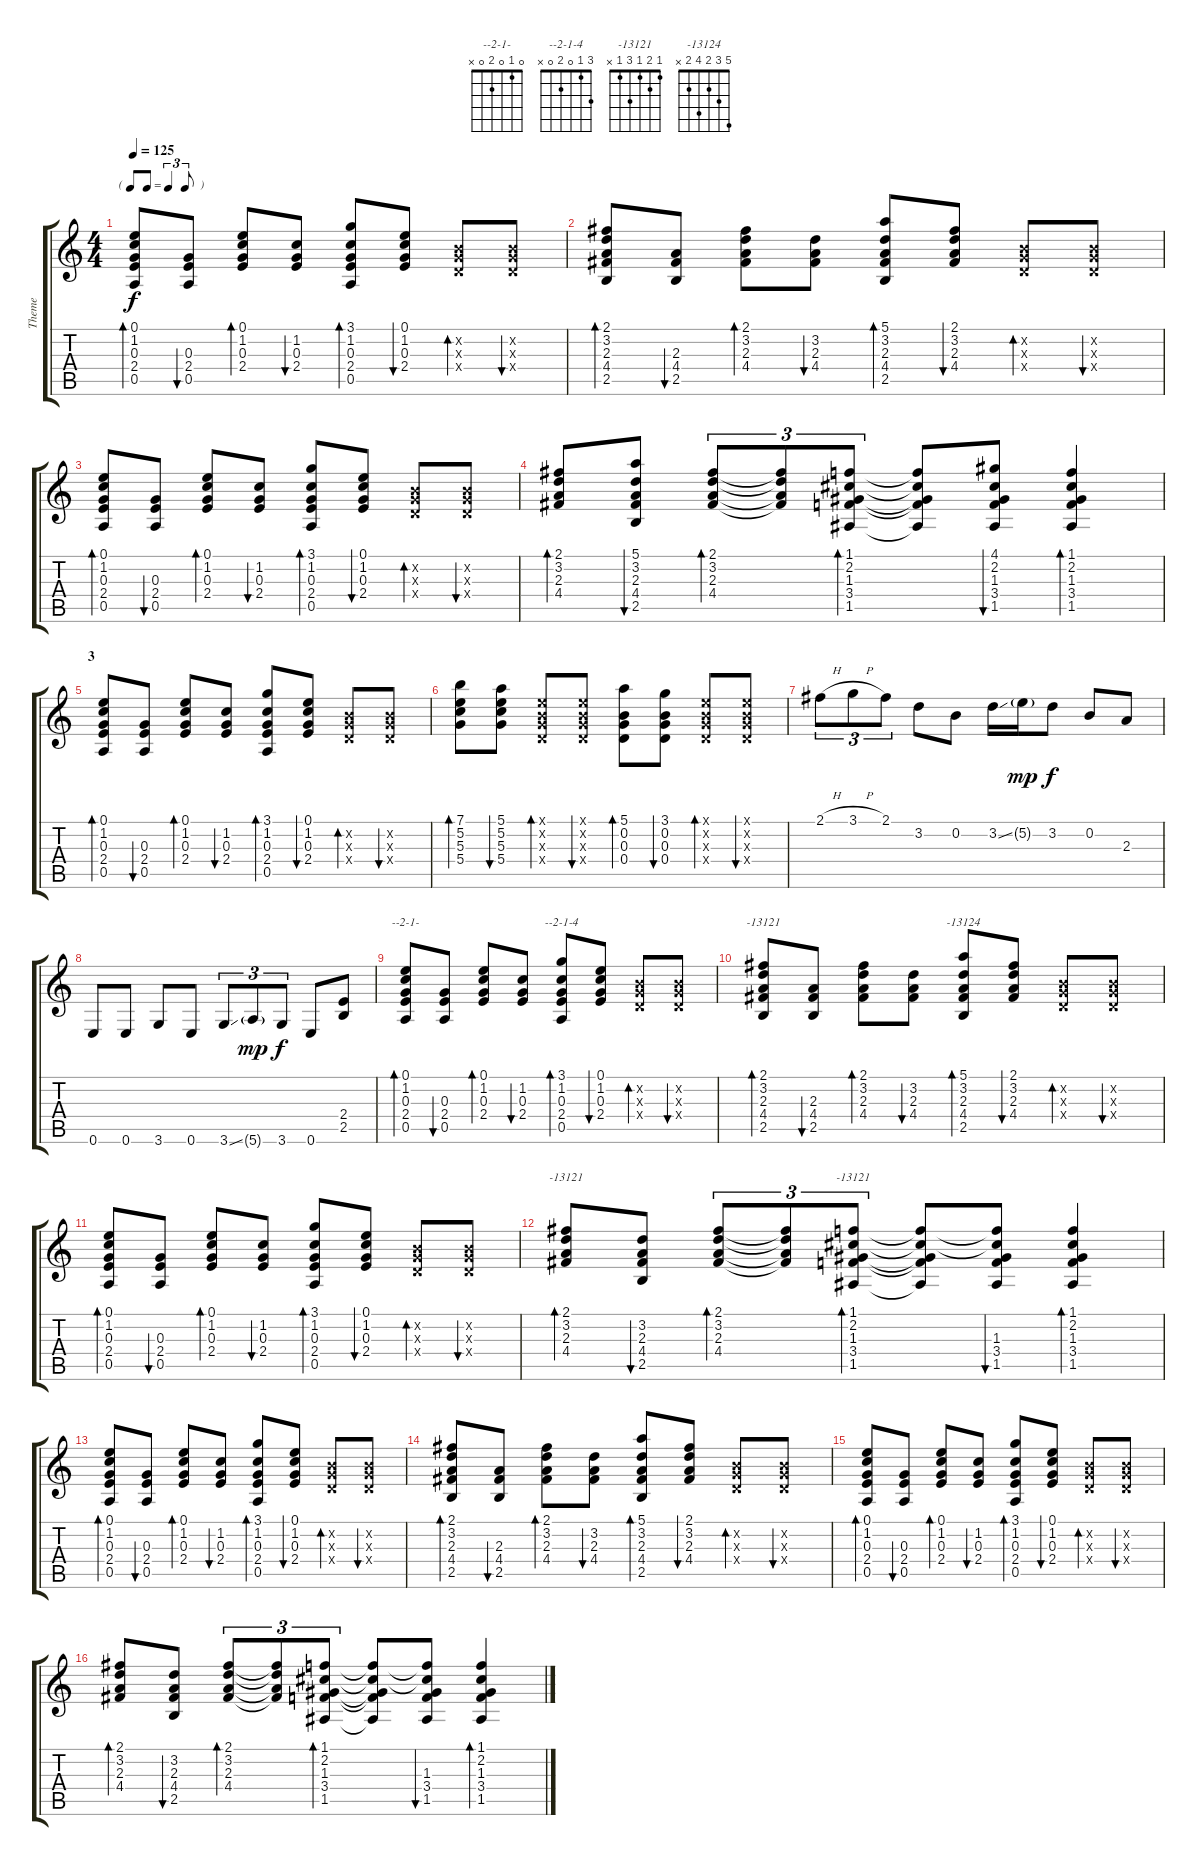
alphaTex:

\track ("Theme" "Theme") {instrument acousticguitarnylon}
\staff {score tabs}
\tuning (E4 B3 G3 D3 A2 E2) {hide}
\chord ("--2-1-" 0 1 0 2 0 x)
\chord ("--2-1-4" 3 1 0 2 0 x)
\chord ("-13121" 2 3 2 4 2 x)
\chord ("-13124" 5 3 2 4 2 x)
\chord ("-13121" 2 3 2 4 x x)
\chord ("-13121" 1 2 1 3 1 x)
\ts (4 4)
\tf triplet8th
\tempo 125
\clef g2
\ks c
(0.1 1.2 0.3 2.4 0.5).8{bd 60 dy f} (0.3 2.4 0.5).8{bu 60} (0.1 1.2 0.3 2.4).8{bd 60} (1.2 0.3 2.4).8{bu 60} (3.1 1.2 0.3 2.4 0.5).8{bd 60} (0.1 1.2 0.3 2.4).8{bu 60} (0.2{x} 0.3{x} 0.4{x}).8{bd 60} (0.2{x} 0.3{x} 0.4{x}).8{bu 60} |
(2.1 3.2 2.3 4.4 2.5).8{bd 60} (2.3 4.4 2.5).8{bu 60} (2.1 3.2 2.3 4.4).8{bd 60} (3.2 2.3 4.4).8{bu 60} (5.1 3.2 2.3 4.4 2.5).8{bd 60} (2.1 3.2 2.3 4.4).8{bu 60} (0.2{x} 0.3{x} 0.4{x}).8{bd 60} (0.2{x} 0.3{x} 0.4{x}).8{bu 60} |
(0.1 1.2 0.3 2.4 0.5).8{bd 60} (0.3 2.4 0.5).8{bu 60} (0.1 1.2 0.3 2.4).8{bd 60} (1.2 0.3 2.4).8{bu 60} (3.1 1.2 0.3 2.4 0.5).8{bd 60} (0.1 1.2 0.3 2.4).8{bu 60} (0.2{x} 0.3{x} 0.4{x}).8{bd 60} (0.2{x} 0.3{x} 0.4{x}).8{bu 60} |
(2.1 3.2 2.3 4.4).8{bd 60} (5.1 3.2 2.3 4.4 2.5).8{bu 60} (2.1 3.2 2.3 4.4).8{tu (3 2) bd 60} (2.1{t} 3.2{t} 2.3{t} 4.4{t}).8{tu (3 2)} (1.1 2.2 1.3 3.4 1.5).8{tu (3 2) bd 60} (1.1{t} 2.2{t} 1.3{t} 3.4{t} 1.5{t}).8 (4.1 2.2 1.3 3.4 1.5).8{bu 60} (1.1 2.2 1.3 3.4 1.5).4{bd 60} |
\section ("" "3")
(0.1 1.2 0.3 2.4 0.5).8{bd 60} (0.3 2.4 0.5).8{bu 60} (0.1 1.2 0.3 2.4).8{bd 60} (1.2 0.3 2.4).8{bu 60} (3.1 1.2 0.3 2.4 0.5).8{bd 60} (0.1 1.2 0.3 2.4).8{bu 60} (0.2{x} 0.3{x} 0.4{x}).8{bd 60} (0.2{x} 0.3{x} 0.4{x}).8{bu 60} |
(7.1 5.2 5.3 5.4).8{bd 60} (5.1 5.2 5.3 5.4).8{bu 60} (0.1{x} 0.2{x} 0.3{x} 0.4{x}).8{bd 60} (0.1{x} 0.2{x} 0.3{x} 0.4{x}).8{bu 60} (5.1 0.2 0.3 0.4).8{bd 60} (3.1 0.2 0.3 0.4).8{bu 60} (0.1{x} 0.2{x} 0.3{x} 0.4{x}).8{bd 60} (0.1{x} 0.2{x} 0.3{x} 0.4{x}).8{bu 60} |
2.1{h}.8{tu (3 2)} 3.1{h}.8{tu (3 2)} 2.1.8{tu (3 2)} 3.2.8 0.2.8 3.2{ss}.16 5.2{g}.16{dy mp} 3.2.8{dy f} 0.2.8 2.3.8 |
0.6.8 0.6.8 3.6.8 0.6.8 3.6{ss}.8{tu (3 2)} 5.6{g}.8{tu (3 2) dy mp} 3.6.8{tu (3 2) dy f} 0.6.8 (2.4 2.5).8 |
(0.1 1.2 0.3 2.4 0.5).8{bd 60 ch "--2-1-"} (0.3 2.4 0.5).8{bu 60} (0.1 1.2 0.3 2.4).8{bd 60} (1.2 0.3 2.4).8{bu 60} (3.1 1.2 0.3 2.4 0.5).8{bd 60 ch "--2-1-4"} (0.1 1.2 0.3 2.4).8{bu 60} (0.2{x} 0.3{x} 0.4{x}).8{bd 60} (0.2{x} 0.3{x} 0.4{x}).8{bu 60} |
(2.1 3.2 2.3 4.4 2.5).8{bd 60 ch "-13121"} (2.3 4.4 2.5).8{bu 60} (2.1 3.2 2.3 4.4).8{bd 60} (3.2 2.3 4.4).8{bu 60} (5.1 3.2 2.3 4.4 2.5).8{bd 60 ch "-13124"} (2.1 3.2 2.3 4.4).8{bu 60} (0.2{x} 0.3{x} 0.4{x}).8{bd 60} (0.2{x} 0.3{x} 0.4{x}).8{bu 60} |
(0.1 1.2 0.3 2.4 0.5).8{bd 60} (0.3 2.4 0.5).8{bu 60} (0.1 1.2 0.3 2.4).8{bd 60} (1.2 0.3 2.4).8{bu 60} (3.1 1.2 0.3 2.4 0.5).8{bd 60} (0.1 1.2 0.3 2.4).8{bu 60} (0.2{x} 0.3{x} 0.4{x}).8{bd 60} (0.2{x} 0.3{x} 0.4{x}).8{bu 60} |
(2.1 3.2 2.3 4.4).8{bd 60 ch "-13121"} (3.2 2.3 4.4 2.5).8{bu 60} (2.1 3.2 2.3 4.4).8{tu (3 2) bd 60} (2.1{t} 3.2{t} 2.3{t} 4.4{t}).8{tu (3 2)} (1.1 2.2 1.3 3.4 1.5).8{tu (3 2) bd 60 ch "-13121"} (1.1{t} 2.2{t} 1.3{t} 3.4{t} 1.5{t}).8 (1.1{t} 2.2{t} 1.3 3.4 1.5).8{bu 60} (1.1 2.2 1.3 3.4 1.5).4{bd 60} |
(0.1 1.2 0.3 2.4 0.5).8{bd 60} (0.3 2.4 0.5).8{bu 60} (0.1 1.2 0.3 2.4).8{bd 60} (1.2 0.3 2.4).8{bu 60} (3.1 1.2 0.3 2.4 0.5).8{bd 60} (0.1 1.2 0.3 2.4).8{bu 60} (0.2{x} 0.3{x} 0.4{x}).8{bd 60} (0.2{x} 0.3{x} 0.4{x}).8{bu 60} |
(2.1 3.2 2.3 4.4 2.5).8{bd 60} (2.3 4.4 2.5).8{bu 60} (2.1 3.2 2.3 4.4).8{bd 60} (3.2 2.3 4.4).8{bu 60} (5.1 3.2 2.3 4.4 2.5).8{bd 60} (2.1 3.2 2.3 4.4).8{bu 60} (0.2{x} 0.3{x} 0.4{x}).8{bd 60} (0.2{x} 0.3{x} 0.4{x}).8{bu 60} |
(0.1 1.2 0.3 2.4 0.5).8{bd 60} (0.3 2.4 0.5).8{bu 60} (0.1 1.2 0.3 2.4).8{bd 60} (1.2 0.3 2.4).8{bu 60} (3.1 1.2 0.3 2.4 0.5).8{bd 60} (0.1 1.2 0.3 2.4).8{bu 60} (0.2{x} 0.3{x} 0.4{x}).8{bd 60} (0.2{x} 0.3{x} 0.4{x}).8{bu 60} |
(2.1 3.2 2.3 4.4).8{bd 60} (3.2 2.3 4.4 2.5).8{bu 60} (2.1 3.2 2.3 4.4).8{tu (3 2) bd 60} (2.1{t} 3.2{t} 2.3{t} 4.4{t}).8{tu (3 2)} (1.1 2.2 1.3 3.4 1.5).8{tu (3 2) bd 60} (1.1{t} 2.2{t} 1.3{t} 3.4{t} 1.5{t}).8 (1.1{t} 2.2{t} 1.3 3.4 1.5).8{bu 60} (1.1 2.2 1.3 3.4 1.5).4{bd 60}
